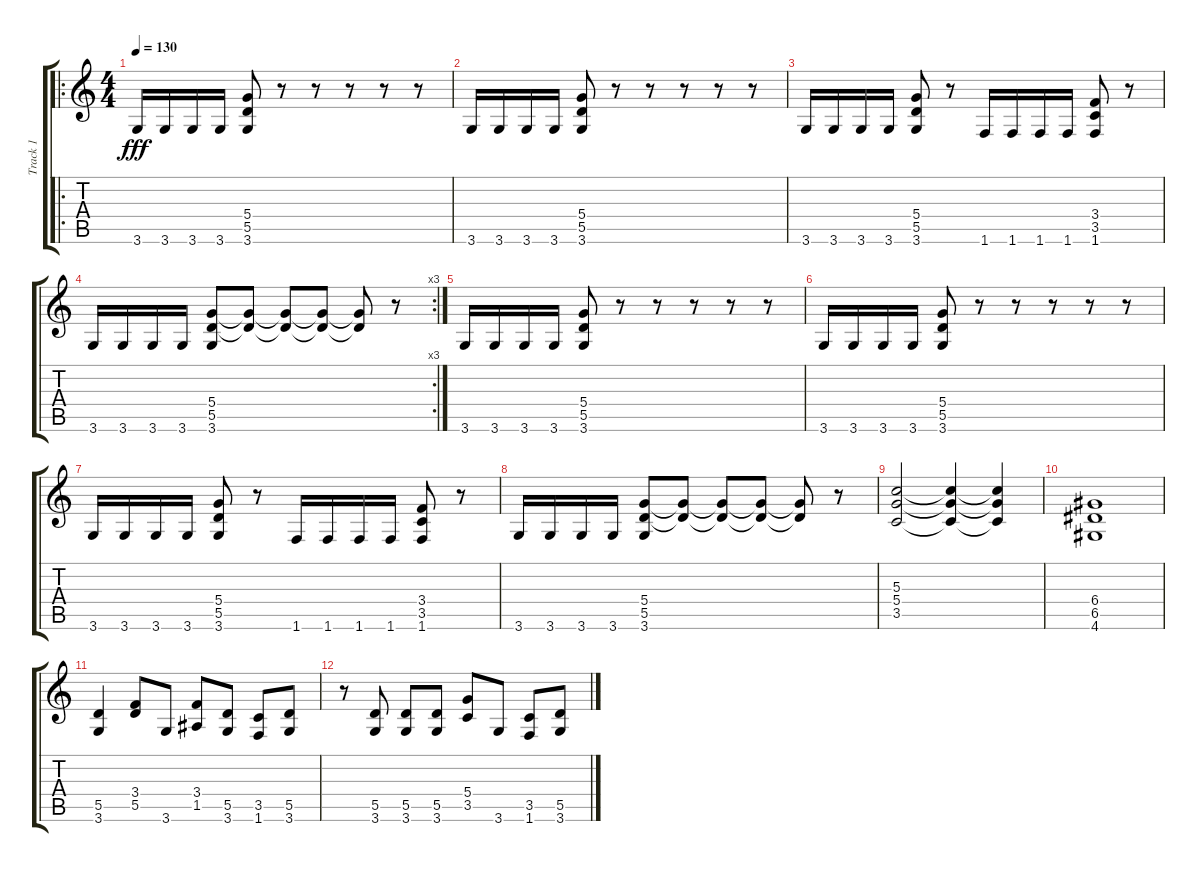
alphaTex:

\track ("Track 1" "Track 1") {instrument distortionguitar}
\staff {score tabs}
\tuning (E4 B3 G3 D3 A2 E2) {hide}
\ro
\ts (4 4)
\tempo 130
\clef g2
\ks c
3.6.16{dy fff} 3.6.16 3.6.16 3.6.16 (5.4 5.5 3.6).8 r.8 r.8 r.8 r.8 r.8 |
3.6.16 3.6.16 3.6.16 3.6.16 (5.4 5.5 3.6).8 r.8 r.8 r.8 r.8 r.8 |
3.6.16 3.6.16 3.6.16 3.6.16 (5.4 5.5 3.6).8 r.8 1.6.16 1.6.16 1.6.16 1.6.16 (3.4 3.5 1.6).8 r.8 |
\rc 3
3.6.16 3.6.16 3.6.16 3.6.16 (5.4 5.5 3.6).8 (5.4{t} 5.5{t}).8 (5.4{t} 5.5{t}).8 (5.4{t} 5.5{t}).8 (5.4{t} 5.5{t}).8 r.8 |
3.6.16 3.6.16 3.6.16 3.6.16 (5.4 5.5 3.6).8 r.8 r.8 r.8 r.8 r.8 |
3.6.16 3.6.16 3.6.16 3.6.16 (5.4 5.5 3.6).8 r.8 r.8 r.8 r.8 r.8 |
3.6.16 3.6.16 3.6.16 3.6.16 (5.4 5.5 3.6).8 r.8 1.6.16 1.6.16 1.6.16 1.6.16 (3.4 3.5 1.6).8 r.8 |
3.6.16 3.6.16 3.6.16 3.6.16 (5.4 5.5 3.6).8 (5.4{t} 5.5{t}).8 (5.4{t} 5.5{t}).8 (5.4{t} 5.5{t}).8 (5.4{t} 5.5{t}).8 r.8 |
(5.3 5.4 3.5).2 (5.3{t} 5.4{t} 3.5{t}).4 (5.3{t} 5.4{t} 3.5{t}).4 |
(6.4 6.5 4.6).1 |
(5.5 3.6).4 (3.4 5.5).8 3.6.8 (3.4 1.5).8 (5.5 3.6).8 (3.5 1.6).8 (5.5 3.6).8 |
r.8 (5.5 3.6).8 (5.5 3.6).8 (5.5 3.6).8 (5.4 3.5).8 3.6.8 (3.5 1.6).8 (5.5 3.6).8
